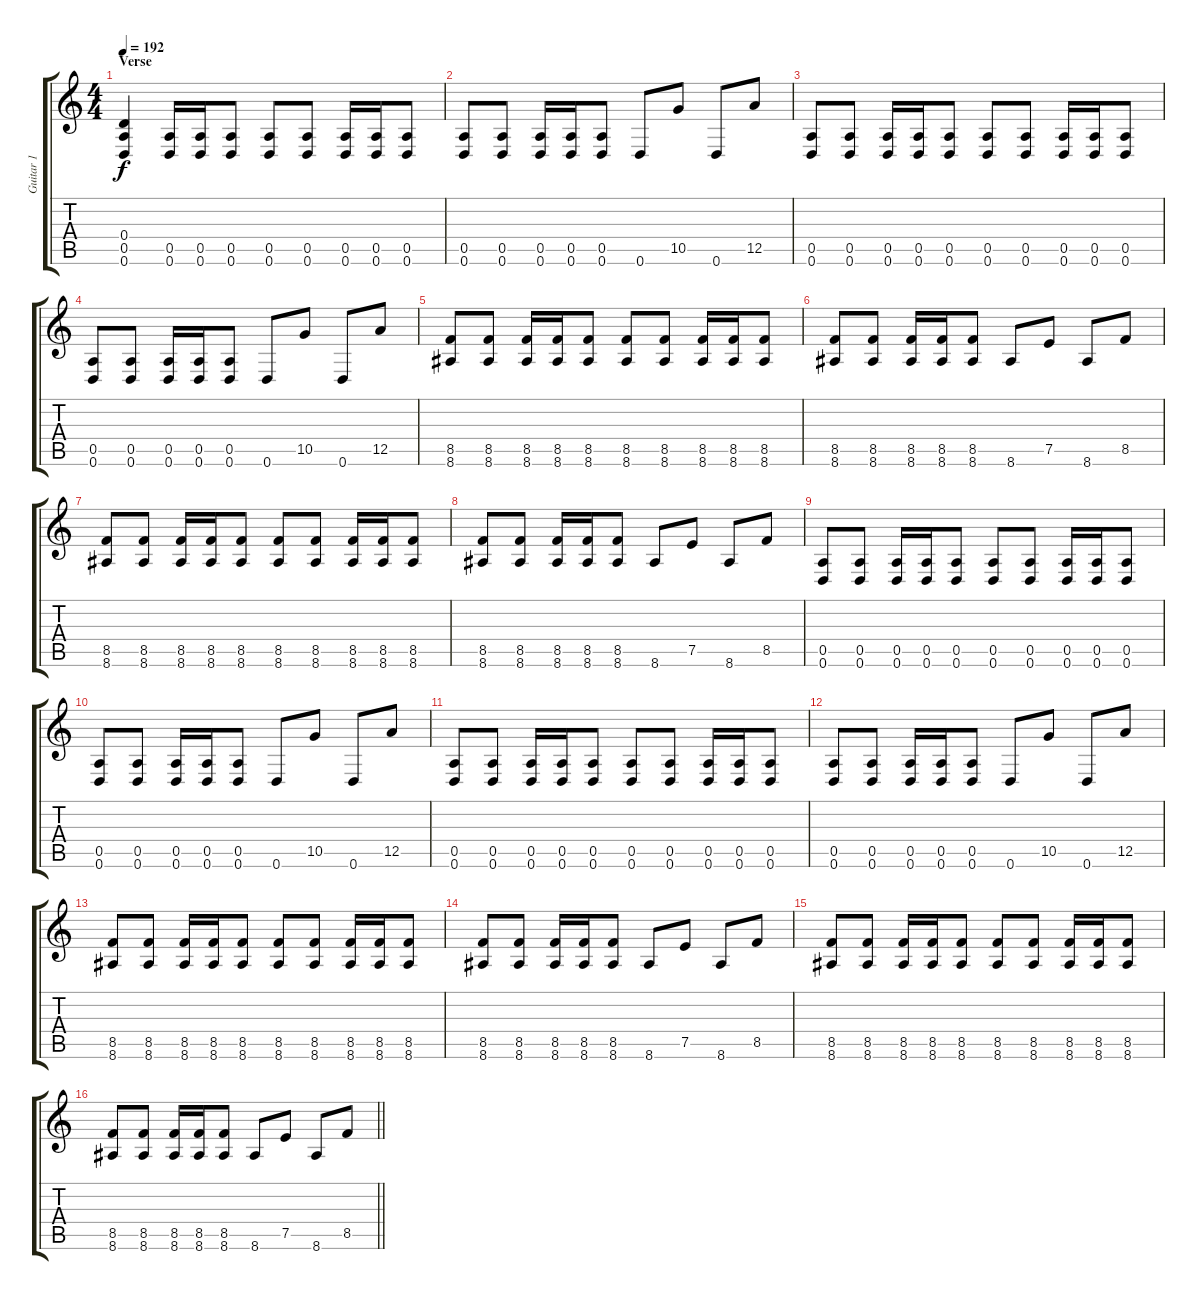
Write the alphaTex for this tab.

\track ("Guitar 1" "Guitar 1") {instrument distortionguitar}
\staff {score tabs}
\tuning (E4 B3 G3 D3 A2 D2) {hide}
\ts (4 4)
\section ("" "Verse")
\tempo 192
\clef g2
\ks c
(0.4 0.5 0.6).4{dy f} (0.5 0.6).16 (0.5 0.6).16 (0.5 0.6).8 (0.5 0.6).8 (0.5 0.6).8 (0.5 0.6).16 (0.5 0.6).16 (0.5 0.6).8 |
(0.5 0.6).8 (0.5 0.6).8 (0.5 0.6).16 (0.5 0.6).16 (0.5 0.6).8 0.6.8 10.5.8 0.6.8 12.5.8 |
(0.5 0.6).8 (0.5 0.6).8 (0.5 0.6).16 (0.5 0.6).16 (0.5 0.6).8 (0.5 0.6).8 (0.5 0.6).8 (0.5 0.6).16 (0.5 0.6).16 (0.5 0.6).8 |
(0.5 0.6).8 (0.5 0.6).8 (0.5 0.6).16 (0.5 0.6).16 (0.5 0.6).8 0.6.8 10.5.8 0.6.8 12.5.8 |
(8.5 8.6).8 (8.5 8.6).8 (8.5 8.6).16 (8.5 8.6).16 (8.5 8.6).8 (8.5 8.6).8 (8.5 8.6).8 (8.5 8.6).16 (8.5 8.6).16 (8.5 8.6).8 |
(8.5 8.6).8 (8.5 8.6).8 (8.5 8.6).16 (8.5 8.6).16 (8.5 8.6).8 8.6.8 7.5.8 8.6.8 8.5.8 |
(8.5 8.6).8 (8.5 8.6).8 (8.5 8.6).16 (8.5 8.6).16 (8.5 8.6).8 (8.5 8.6).8 (8.5 8.6).8 (8.5 8.6).16 (8.5 8.6).16 (8.5 8.6).8 |
(8.5 8.6).8 (8.5 8.6).8 (8.5 8.6).16 (8.5 8.6).16 (8.5 8.6).8 8.6.8 7.5.8 8.6.8 8.5.8 |
(0.5 0.6).8 (0.5 0.6).8 (0.5 0.6).16 (0.5 0.6).16 (0.5 0.6).8 (0.5 0.6).8 (0.5 0.6).8 (0.5 0.6).16 (0.5 0.6).16 (0.5 0.6).8 |
(0.5 0.6).8 (0.5 0.6).8 (0.5 0.6).16 (0.5 0.6).16 (0.5 0.6).8 0.6.8 10.5.8 0.6.8 12.5.8 |
(0.5 0.6).8 (0.5 0.6).8 (0.5 0.6).16 (0.5 0.6).16 (0.5 0.6).8 (0.5 0.6).8 (0.5 0.6).8 (0.5 0.6).16 (0.5 0.6).16 (0.5 0.6).8 |
(0.5 0.6).8 (0.5 0.6).8 (0.5 0.6).16 (0.5 0.6).16 (0.5 0.6).8 0.6.8 10.5.8 0.6.8 12.5.8 |
(8.5 8.6).8 (8.5 8.6).8 (8.5 8.6).16 (8.5 8.6).16 (8.5 8.6).8 (8.5 8.6).8 (8.5 8.6).8 (8.5 8.6).16 (8.5 8.6).16 (8.5 8.6).8 |
(8.5 8.6).8 (8.5 8.6).8 (8.5 8.6).16 (8.5 8.6).16 (8.5 8.6).8 8.6.8 7.5.8 8.6.8 8.5.8 |
(8.5 8.6).8 (8.5 8.6).8 (8.5 8.6).16 (8.5 8.6).16 (8.5 8.6).8 (8.5 8.6).8 (8.5 8.6).8 (8.5 8.6).16 (8.5 8.6).16 (8.5 8.6).8 |
\barLineRight lightlight
(8.5 8.6).8 (8.5 8.6).8 (8.5 8.6).16 (8.5 8.6).16 (8.5 8.6).8 8.6.8 7.5.8 8.6.8 8.5.8
